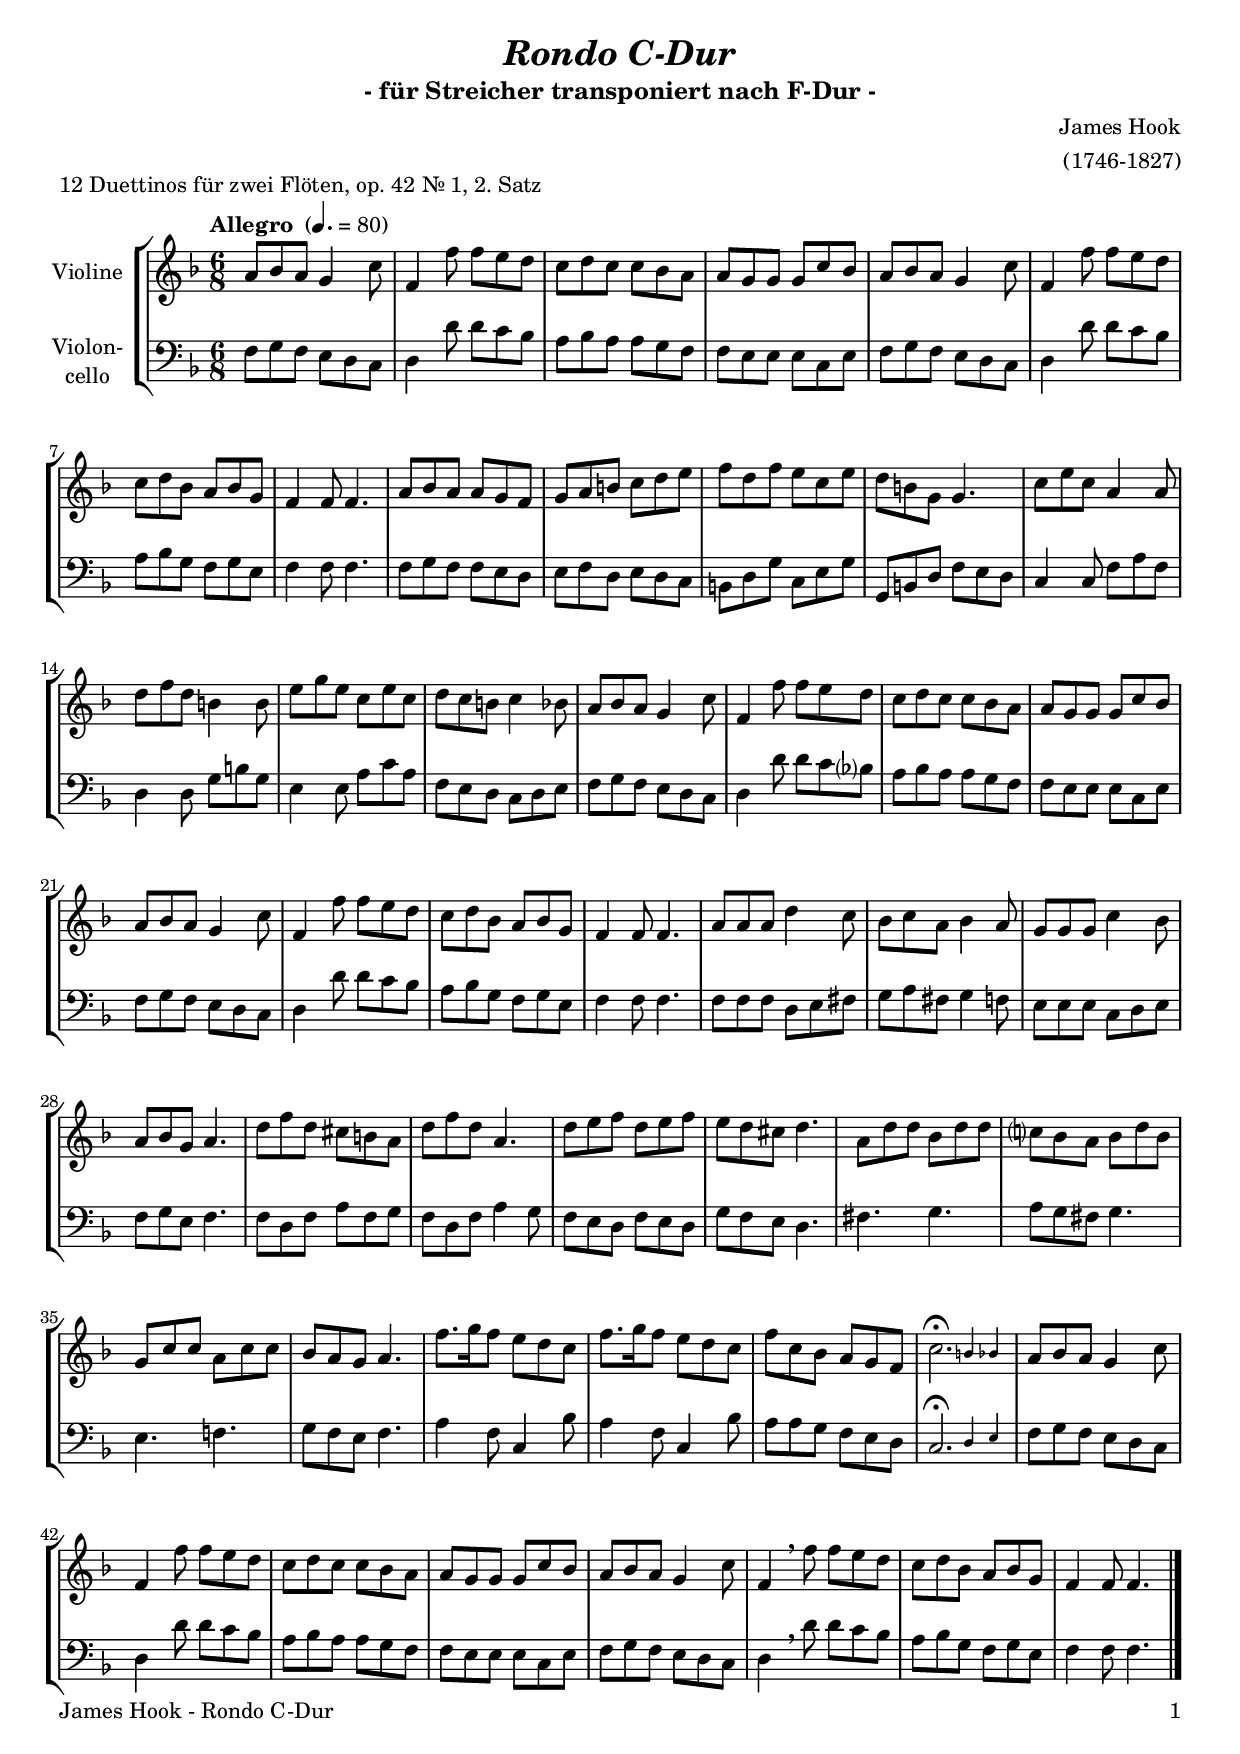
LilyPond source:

\version "2.24.4"
\include "deutsch.ly"
  
#(set-global-staff-size 19)

\header {
  title     = \markup \bold \italic "Rondo C-Dur"
  subtitle  = "- für Streicher transponiert nach F-Dur -"
  composer  = "James Hook"
  arranger  = "(1746-1827)"
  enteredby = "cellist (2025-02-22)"
  piece     = "12 Duettinos für zwei Flöten, op. 42 Nr. 1, 2. Satz "
}

voiceconsts = {
  \key c \major
  \time 6/8
  \clef "treble"
%  \numericTimeSignature
  \compressEmptyMeasures
% Set default beaming for all staves
%  \set Timing.beamExceptions = #'()
%  \set Timing.baseMoment     = #(ly:make-moment 1 4)
%  \set Timing.beatStructure  = #'(1 1 1)
  \tempo "Allegro " 4.=80
}

mipz = "pizzicato strings"
mivl = "violin"
miva = "viola"
mivc = "cello"

rall = \mark \markup \box \italic "rall."

va = \relative c'' {
  \voiceconsts

  e8 f e d4 g8
  c,4 c'8 c h a
  g a g g f e
  e d d d g f
  e f e d4 g8
  c,4 c'8 c h a

  g a f e f d
  c4 c8 c4.
  e8 f e e d c
  d e fis g a h
  c a c h g h
  a fis d d4.

  g8 h g e4 e8
  a c a fis4 fis8
  h d h g h g
  a g fis g4 f8
  e f e d4 g8
  c,4 c'8 c h a

  g a g g f e
  e d d d g f
  e f e d4 g8
  c,4 c'8 c h a
  g a f e f d
  c4 c8 c4.

  e8 e e a4 g8
  f g e f4 e8
  d d d g4 f8
  e f d e4.
  a8 c a gis fis e
  a c a e4.

  a8 h c a h c
  h a gis a4.
  e8 a a f a a
  g? f e f a f
  d g g e g g
  f e d e4.
  
  c'8. d16 c8 h a g
  c8. d16 c8 h a g
  c g f e d c
  \afterGrace g'2.\fermata { fis4 f }
  e8 f e d4 g8
  c,4 c'8 c h a

  g a g g f e
  e d d d g f
  e f e d4 g8
  c,4 \breathe c'8 c h a
  g a f e f d
  c4 c8 c4. \bar "|."
}

vb = \relative c' {
  \voiceconsts
  \clef "bass"

  c8 d c h a g
  a4 a'8 a g f
  e f e e d c
  c h h h g h
  c d c h a g
  a4 a'8 a g f

  e f d c d h
  c4 c8 c4.
  c8 d c c h a
  h c a h a g
  fis a d g, h d
  d, fis a c h a

  g4 g8 c e c
  a4 a8 d fis d
  h4 h8 e g e
  c h a g a h
  c d c h a g
  a4 a'8 a g f?

  e f e e d c
  c h h h g h
  c d c h a g
  a4 a'8 a g f
  e f d c d h
  c4 c8 c4.

  c8 c c a h cis
  d e cis d4 c8
  h h h g a h
  c d h c4.
  c8 a c e c d
  c a c e4 d8

  c h a c h a
  d c h a4.
  cis d
  e8 d cis d4.
  h c!
  d8 c h c4.

  e4 c8 g4 f'8
  e4 c8 g4 f'8
  e e d c h a
  \afterGrace g2.\fermata { a4 h }
  c8 d c h a g
  a4 a'8 a g f

  e f e e d c
  c h h h g h
  c d c h a g
  a4 \breathe a'8 a g f
  e f d c d h
  c4 c8 c4. \bar "|."
}


music = \new StaffGroup <<
      \new Staff {
	\set Staff.midiInstrument = \mivl
	\set Staff.instrumentName = \markup \center-column { "Violine" }
	\transpose c f, { \va }
      }

      \new Staff {
	\set Staff.midiInstrument = \mivc
	\set Staff.instrumentName = \markup \center-column { "Violon-" "cello" }
	\transpose c f, { \vb }
      }
>>

\book {
  \paper {
    print-page-number = ##t
    print-first-page-number = ##t
    ragged-last-bottom = ##f
    oddHeaderMarkup = \markup \null
    evenHeaderMarkup = \markup \null
    oddFooterMarkup = \markup {
      \fill-line {
        \if \should-print-page-number
        "James Hook - Rondo C-Dur" \fromproperty #'page:page-number-string
      }
    }
    evenFooterMarkup = \oddFooterMarkup
  } \score {
    \music
    \layout {}
  }

  \score {
    \unfoldRepeats \music

    \midi {
      \context {
        \Score
      }
    }
  }
}
